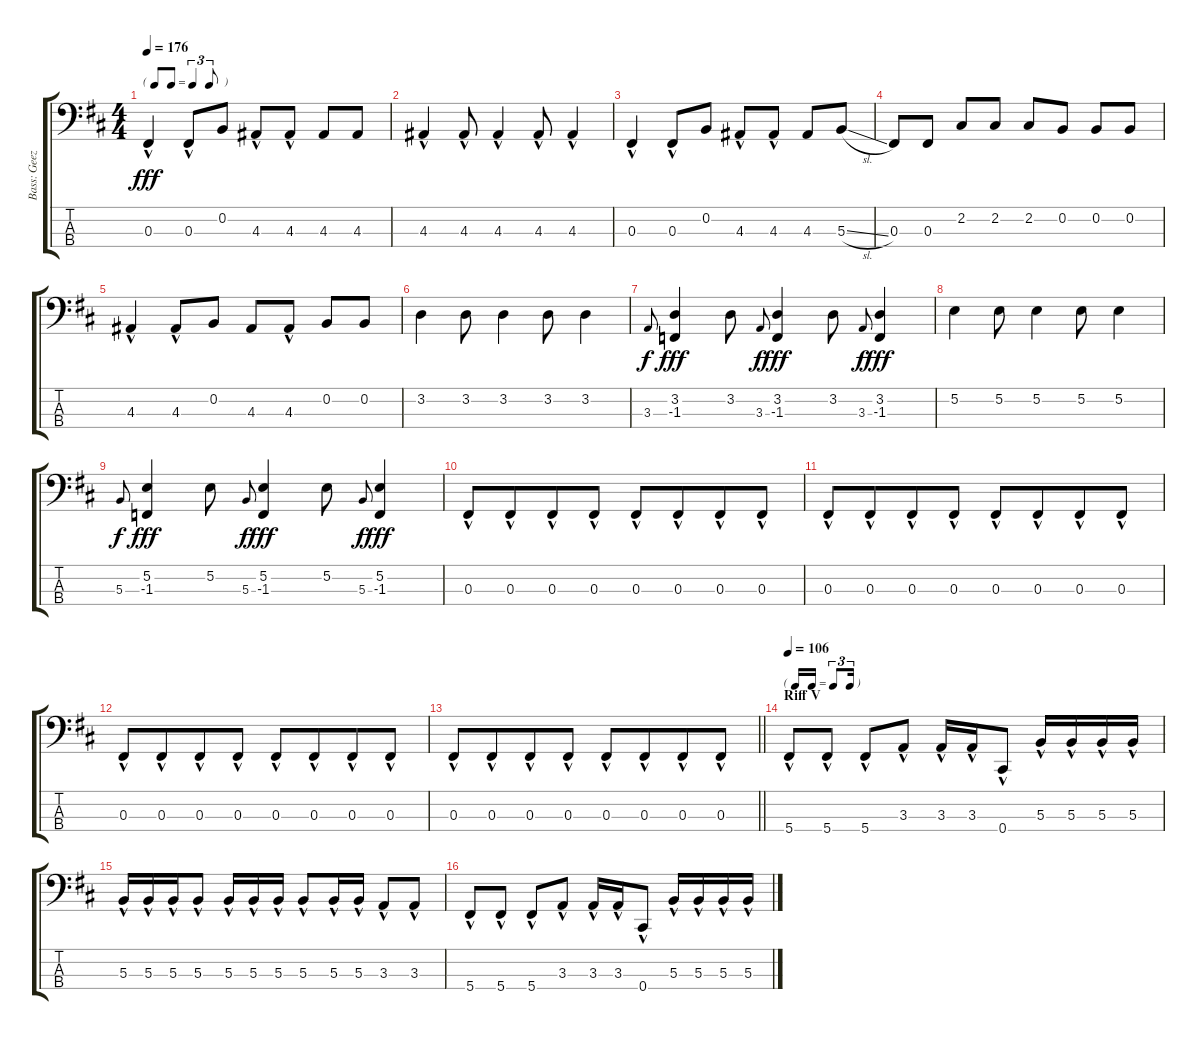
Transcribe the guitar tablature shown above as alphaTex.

\track ("Bass: Geezer" "Bass: Geez") {instrument electricbassfinger}
\staff {score tabs}
\tuning (E2 B1 Gb1 Db1) {hide}
\ts (4 4)
\tf triplet8th
\tempo 176
\clef f4
\ks d
0.3{hac}.4{dy fff} 0.3{hac}.8 0.2.8 4.3{hac}.8 4.3{hac}.8 4.3.8 4.3.8 |
4.3{hac}.4 4.3{hac}.8 4.3{hac}.4 4.3{hac}.8 4.3{hac}.4 |
0.3{hac}.4 0.3{hac}.8 0.2.8 4.3{hac}.8 4.3{hac}.8 4.3.8 5.3{sl}.8 |
0.3.8 0.3.8 2.2.8 2.2.8 2.2.8 0.2.8 0.2.8 0.2.8 |
4.3{hac}.4 4.3{hac}.8 0.2.8 4.3.8 4.3{hac}.8 0.2.8 0.2.8 |
3.2.4 3.2.8 3.2.4 3.2.8 3.2.4 |
3.3.8{gr onbeat dy f} (3.2 -1.3).4{dy fff} 3.2.8 3.3.8{gr onbeat dy f} (3.2 -1.3).4{dy fff} 3.2.8 3.3.8{gr onbeat dy f} (3.2 -1.3).4{dy fff} |
5.2.4 5.2.8 5.2.4 5.2.8 5.2.4 |
5.3.8{gr onbeat dy f} (5.2 -1.3).4{dy fff} 5.2.8 5.3.8{gr onbeat dy f} (5.2 -1.3).4{dy fff} 5.2.8 5.3.8{gr onbeat dy f} (5.2 -1.3).4{dy fff} |
0.3{hac}.8 0.3{hac}.8{beam merge} 0.3{hac}.8 0.3{hac}.8 0.3{hac}.8 0.3{hac}.8{beam merge} 0.3{hac}.8 0.3{hac}.8 |
0.3{hac}.8 0.3{hac}.8{beam merge} 0.3{hac}.8 0.3{hac}.8 0.3{hac}.8 0.3{hac}.8{beam merge} 0.3{hac}.8 0.3{hac}.8 |
0.3{hac}.8 0.3{hac}.8{beam merge} 0.3{hac}.8 0.3{hac}.8 0.3{hac}.8 0.3{hac}.8{beam merge} 0.3{hac}.8 0.3{hac}.8 |
\barLineRight lightlight
0.3{hac}.8 0.3{hac}.8{beam merge} 0.3{hac}.8 0.3{hac}.8 0.3{hac}.8 0.3{hac}.8{beam merge} 0.3{hac}.8 0.3{hac}.8 |
\tf triplet16th
\section ("" "Riff V")
\tempo 106
5.4{hac}.8 5.4{hac}.8 5.4{hac}.8 3.3{hac}.8 3.3{hac}.16 3.3{hac}.16 0.4{hac}.8 5.3{hac}.16 5.3{hac}.16 5.3{hac}.16 5.3{hac}.16 |
5.3{hac}.16 5.3{hac}.16 5.3{hac}.16 5.3{hac}.8 5.3{hac}.16 5.3{hac}.16 5.3{hac}.16 5.3{hac}.8 5.3{hac}.16 5.3{hac}.16 3.3{hac}.8 3.3{hac}.8 |
5.4{hac}.8 5.4{hac}.8 5.4{hac}.8 3.3{hac}.8 3.3{hac}.16 3.3{hac}.16 0.4{hac}.8 5.3{hac}.16 5.3{hac}.16 5.3{hac}.16 5.3{hac}.16
